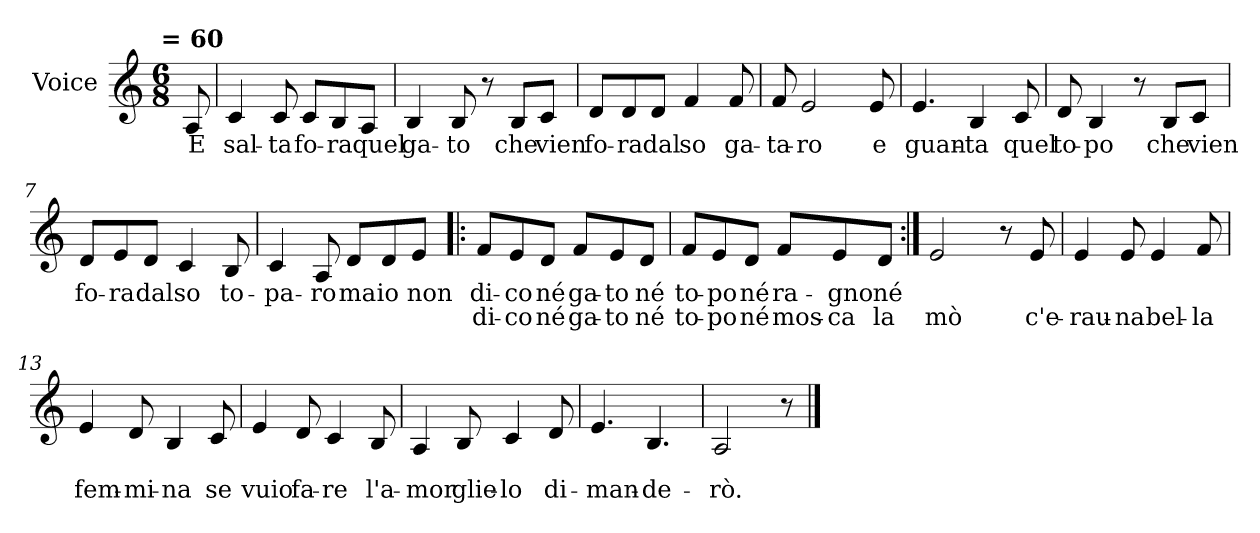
**kern	**text	**text
*part1	*part1	*part1
*staff1	*staff1	*staff1
*I"Voice	*	*
*I'Vo.	*	*
*clefG2	*	*
*k[]	*	*
!!LO:TX:omd:t= = 60
*M6/8	*	*
*MM60	*	*
=	=	=
8A/	E	.
=1	=1	=1
4c/	sal-	.
8c/	-ta	.
8c/L	fo-	.
8B/	-ra	.
8A/J	quel	.
=2	=2	=2
4B/	ga-	.
8B/	-to	.
8r	.	.
8B/L	che	.
8c/J	vien	.
=3	=3	=3
8d/L	fo-	.
8d/	-ra	.
8d/J	dal	.
4f/	so	.
8f/	ga-	.
=4	=4	=4
8f/	-ta-	.
2e/	-ro	.
8e/	e	.
!!LO:LB:g=z
=5	=5	=5
4.e/	guan-	.
4B/	-ta	.
8c/	quel	.
=6	=6	=6
8d/	to-	.
4B/	-po	.
8r	.	.
8B/L	che	.
8c/J	vien	.
=7	=7	=7
8d/L	fo-	.
8e/	-ra	.
8d/J	dal	.
4c/	so	.
8B/	to-	.
=8	=8	=8
4c/	-pa-	.
8A/	-ro	.
8d/L	ma	.
8d/	io	.
8e/J	non	.
=9!|:	=9!|:	=9!|:
8f/L	di-	di-
8e/	-co	-co
8d/J	né	né
8f/L	ga-	ga-
8e/	-to	-to
8d/J	né	né
!!LO:LB:g=z
=10	=10	=10
8f/L	to-	to-
8e/	-po	-po
8d/J	né	né
8f/L	ra-	mos-
8e/	-gno	-ca
8d/J	né	la
=11:|!	=11:|!	=11:|!
2e/	.	mò
8r	.	.
8e/	.	c'e-
=12	=12	=12
4e/	.	-rau-
8e/	.	-na
4e/	.	bel-
8f/	.	-la
=13	=13	=13
4e/	.	fem-
8d/	.	-mi-
4B/	.	-na
8c/	.	se
=14	=14	=14
4e/	.	vuio
8d/	.	fa-
4c/	.	-re
8B/	.	l'a-
!!LO:LB:g=z
=15	=15	=15
4A/	.	-mor
8B/	.	glie-
4c/	.	-lo
8d/	.	di-
=16	=16	=16
4.e/	.	-man-
4.B/	.	-de-
=17	=17	=17
2A/	.	-rò.
8r	.	.
==	==	==
*-	*-	*-
